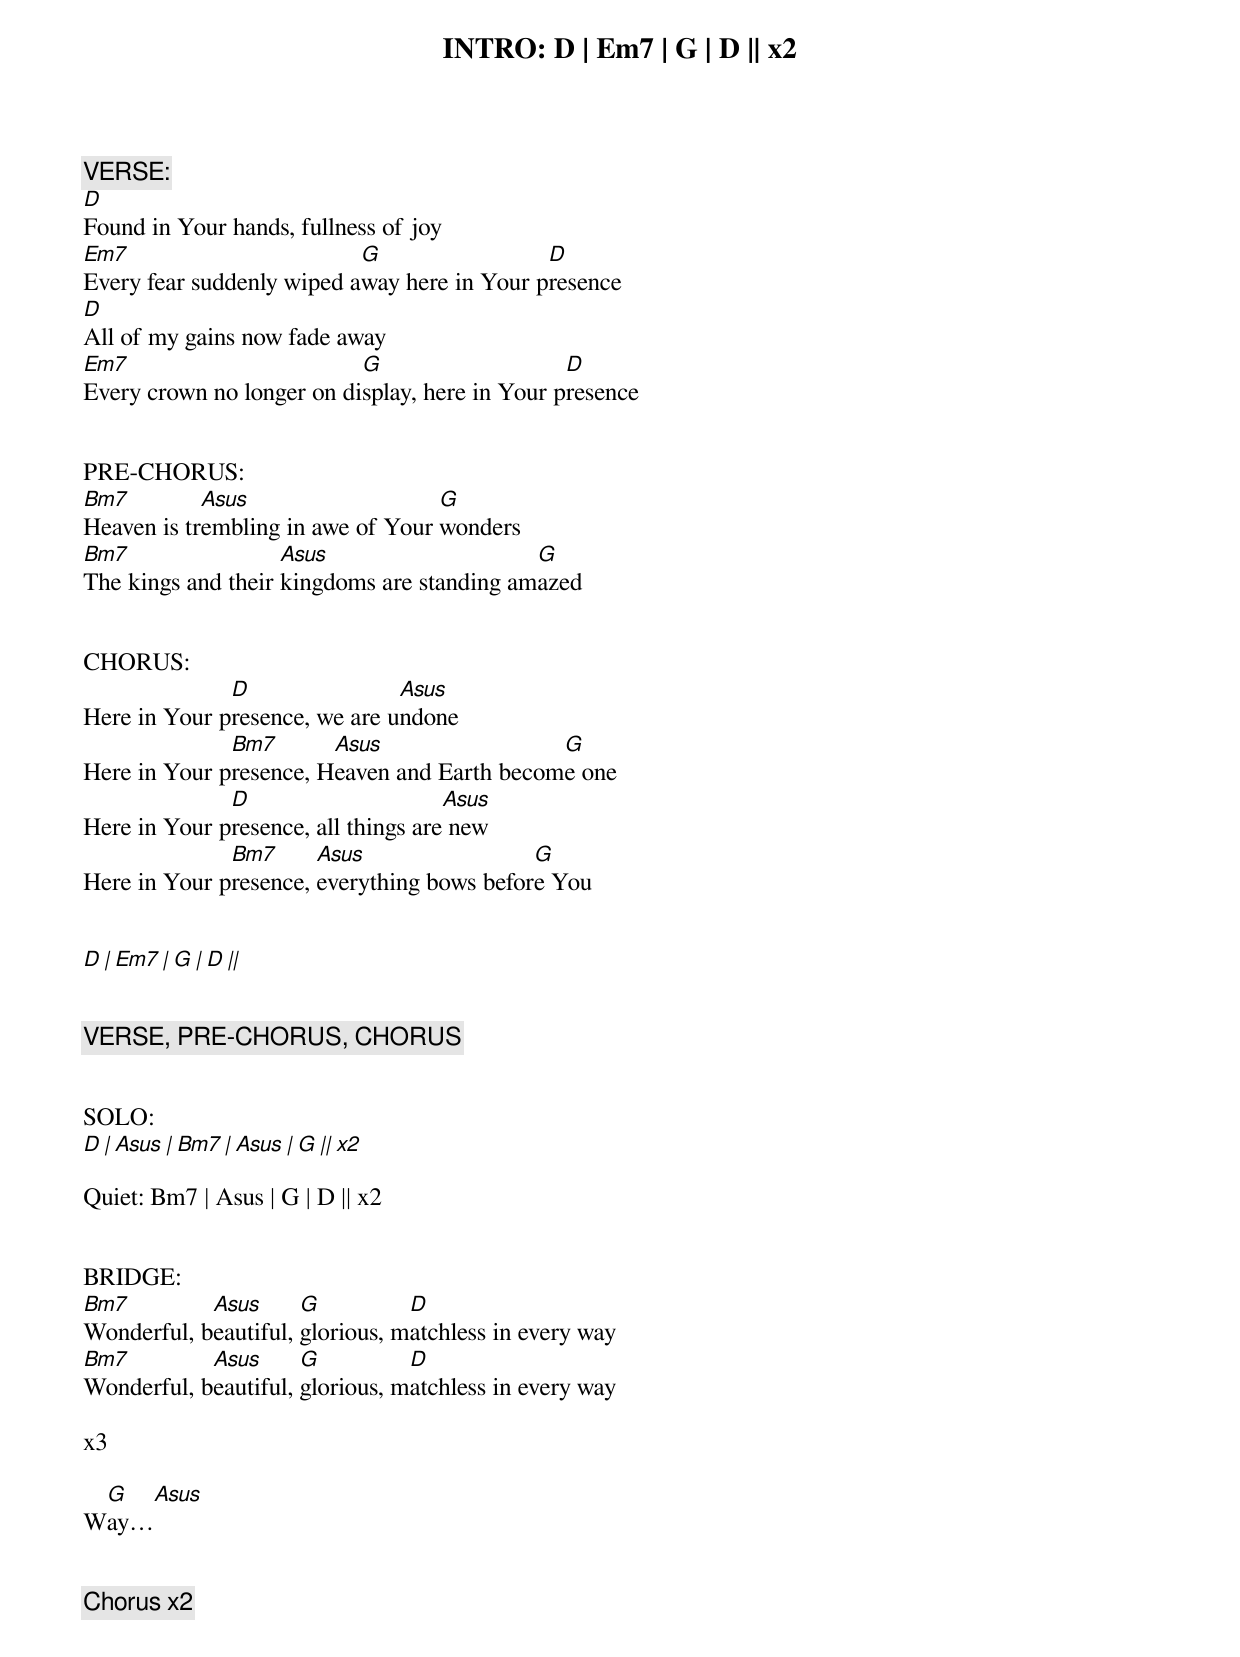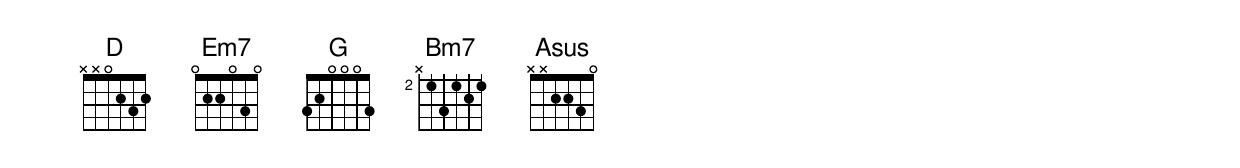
INTRO: D | Em7 | G | D || x2


VERSE:
D
Found in Your hands, fullness of joy
Em7                        G                 D
Every fear suddenly wiped away here in Your presence
D
All of my gains now fade away
Em7                        G                    D
Every crown no longer on display, here in Your presence


PRE-CHORUS:
Bm7         Asus                   G
Heaven is trembling in awe of Your wonders
Bm7                 Asus                    G
The kings and their kingdoms are standing amazed


CHORUS:
              D                Asus
Here in Your presence, we are undone
              Bm7       Asus                 G
Here in Your presence, Heaven and Earth become one
              D                      Asus
Here in Your presence, all things are new
              Bm7      Asus                 G
Here in Your presence, everything bows before You


D | Em7 | G | D ||


[VERSE, PRE-CHORUS, CHORUS]


SOLO:
D | Asus | Bm7 | Asus | G || x2

Quiet: Bm7 | Asus | G | D || x2


BRIDGE:
Bm7         Asus      G          D
Wonderful, beautiful, glorious, matchless in every way
Bm7         Asus      G          D
Wonderful, beautiful, glorious, matchless in every way

x3

 G  Asus
Way…


[Chorus] x2
